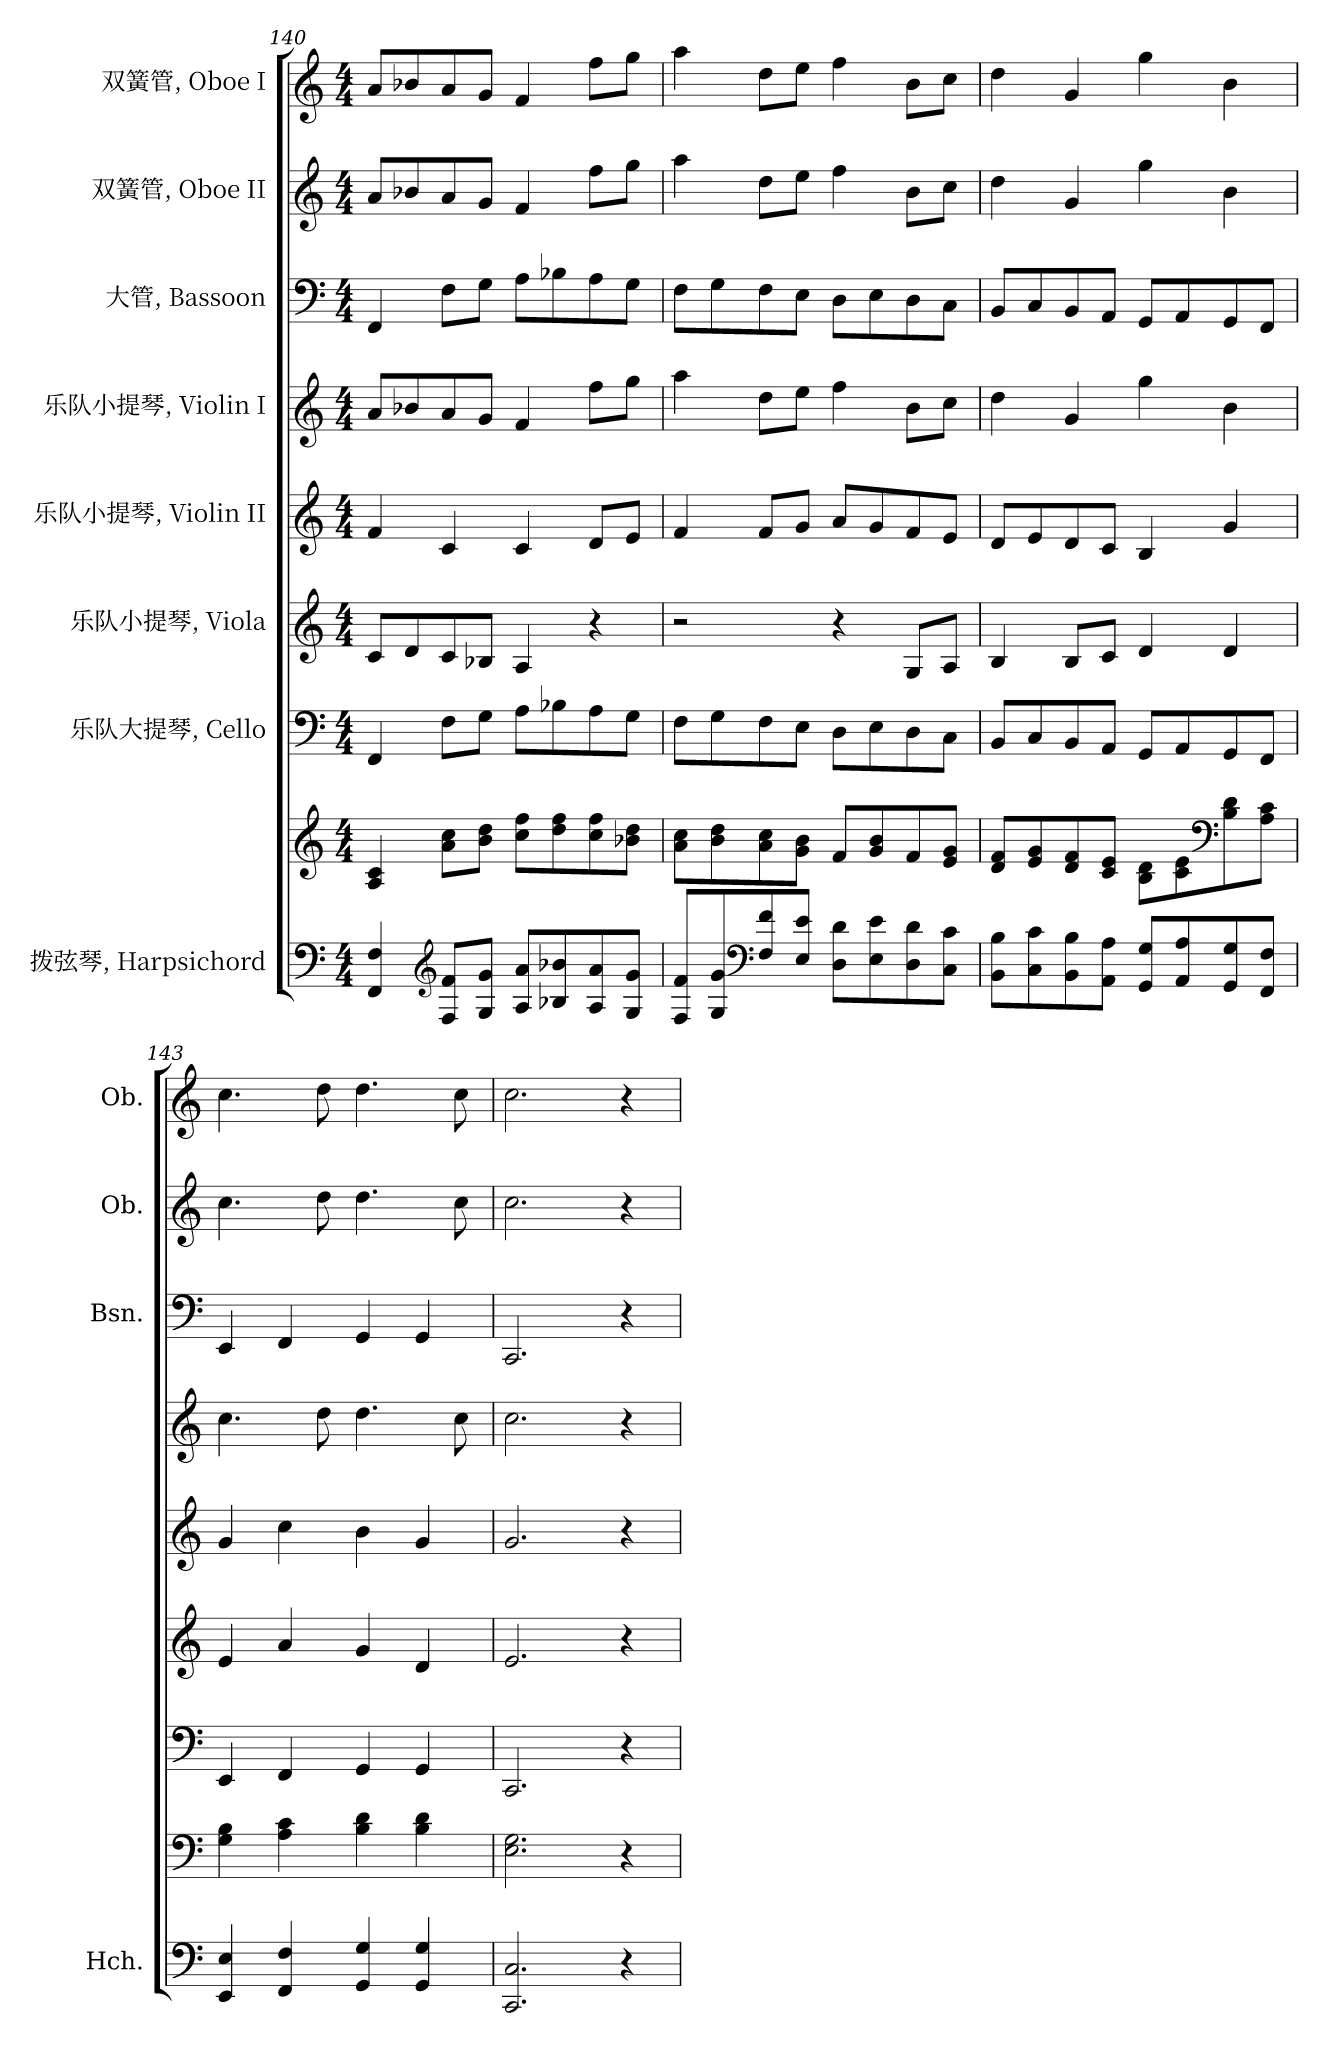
**kern	**kern	**kern	**kern	**kern	**kern	**kern	**kern	**kern
*part8	*part8	*part7	*part6	*part5	*part4	*part3	*part2	*part1
*staff9	*staff8	*staff7	*staff6	*staff5	*staff4	*staff3	*staff2	*staff1
*I"拨弦琴, Harpsichord	*	*I"乐队大提琴, Cello	*I"乐队小提琴, Viola	*I"乐队小提琴, Violin II	*I"乐队小提琴, Violin I	*I"大管, Bassoon	*I"双簧管, Oboe II	*I"双簧管, Oboe I
*I'Hch.	*	*	*	*	*	*I'Bsn.	*I'Ob.	*I'Ob.
!!LO:PB:g=z
*clefF4	*clefG2	*clefF4	*clefG2	*clefG2	*clefG2	*clefF4	*clefG2	*clefG2
*k[]	*k[]	*k[]	*k[]	*k[]	*k[]	*k[]	*k[]	*k[]
*M4/4	*M4/4	*M4/4	*M4/4	*M4/4	*M4/4	*M4/4	*M4/4	*M4/4
=140	=140	=140	=140	=140	=140	=140	=140	=140
4FF/ 4F/	4A/ 4c/	4FF/	8c/L	4f/	8a/L	4FF/	8a/L	8a/L
.	.	.	8d/	.	8b-X/	.	8b-X/	8b-X/
*clefG2	*	*	*	*	*	*	*	*
8F/ 8f/L	8a\ 8cc\L	8F\L	8c/	4c/	8a/	8F\L	8a/	8a/
8G/ 8g/J	8b\ 8dd\J	8G\J	8B-X/J	.	8g/J	8G\J	8g/J	8g/J
8A/ 8a/L	8cc\ 8ff\L	8A\L	4A/	4c/	4f/	8A\L	4f/	4f/
8B-X/ 8b-X/	8dd\ 8ff\	8B-X\	.	.	.	8B-X\	.	.
8A/ 8a/	8cc\ 8ff\	8A\	4r	8d/L	8ff\L	8A\	8ff\L	8ff\L
8G/ 8g/J	8b-X\ 8dd\J	8G\J	.	8e/J	8gg\J	8G\J	8gg\J	8gg\J
=141	=141	=141	=141	=141	=141	=141	=141	=141
8F/ 8f/L	8a\ 8cc\L	8F\L	2r	4f/	4aa\	8F\L	4aa\	4aa\
8G/ 8g/	8b\ 8dd\	8G\	.	.	.	8G\	.	.
*clefF4	*	*	*	*	*	*	*	*
8F/ 8f/	8a\ 8cc\	8F\	.	8f/L	8dd\L	8F\	8dd\L	8dd\L
8E/ 8e/J	8g\ 8b\J	8E\J	.	8g/J	8ee\J	8E\J	8ee\J	8ee\J
8D\ 8d\L	8f/L	8D\L	4r	8a/L	4ff\	8D\L	4ff\	4ff\
8E\ 8e\	8g/ 8b/	8E\	.	8g/	.	8E\	.	.
8D\ 8d\	8f/	8D\	8G/L	8f/	8b\L	8D\	8b\L	8b\L
8C\ 8c\J	8e/ 8g/J	8C\J	8A/J	8e/J	8cc\J	8C\J	8cc\J	8cc\J
=142	=142	=142	=142	=142	=142	=142	=142	=142
8BB\ 8B\L	8d/ 8f/L	8BB/L	4B/	8d/L	4dd\	8BB/L	4dd\	4dd\
8C\ 8c\	8e/ 8g/	8C/	.	8e/	.	8C/	.	.
8BB\ 8B\	8d/ 8f/	8BB/	8B/L	8d/	4g/	8BB/	4g/	4g/
8AA\ 8A\J	8c/ 8e/J	8AA/J	8c/J	8c/J	.	8AA/J	.	.
8GG/ 8G/L	8B\ 8d\L	8GG/L	4d/	4B/	4gg\	8GG/L	4gg\	4gg\
8AA/ 8A/	8c\ 8e\	8AA/	.	.	.	8AA/	.	.
*	*clefF4	*	*	*	*	*	*	*
8GG/ 8G/	8B\ 8d\	8GG/	4d/	4g/	4b\	8GG/	4b\	4b\
8FF/ 8F/J	8A\ 8c\J	8FF/J	.	.	.	8FF/J	.	.
!!LO:PB:g=z
=143	=143	=143	=143	=143	=143	=143	=143	=143
4EE/ 4E/	4G\ 4B\	4EE/	4e/	4g/	4.cc\	4EE/	4.cc\	4.cc\
4FF/ 4F/	4A\ 4c\	4FF/	4a/	4cc\	.	4FF/	.	.
.	.	.	.	.	8dd\	.	8dd\	8dd\
*	*	*	*	*	*	*	*	*MM155
4GG/ 4G/	4B\ 4d\	4GG/	4g/	4b\	4.dd\	4GG/	4.dd\	4.dd\
4GG/ 4G/	4B\ 4d\	4GG/	4d/	4g/	.	4GG/	.	.
.	.	.	.	.	8cc\	.	8cc\	8cc\
=144	=144	=144	=144	=144	=144	=144	=144	=144
*	*	*	*	*	*	*	*	*MM88
2.CC/ 2.C/	2.E\ 2.G\	2.CC/	2.e/	2.g/	2.cc\	2.CC/	2.cc\	2.cc\
*	*	*	*	*	*	*	*	*MM60
4r	4r	4r	4r	4r	4r	4r	4r	4r
=	=	=	=	=	=	=	=	=
*-	*-	*-	*-	*-	*-	*-	*-	*-
